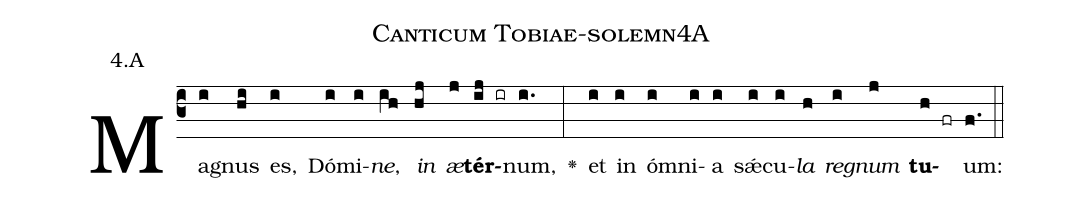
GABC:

name: Canticum Tobiae-solemn4A;
annotation: 4.A;
%%
(c3)Ma(i)gnus(hi) es,(i) Dó(i)mi(i)<i>ne</i>,(ih) <i>in</i>(hj) <i>æ</i>(j)<b>tér</b>(ij ir)num,(i.) <v>\greheightstar</v>(:) et(i) in(i) óm(i)ni(i)a(i) sǽ(i)cu(i)<i>la</i>(h) <i>re</i>(i)<i>gnum</i>(j) <b>tu</b>(h fr)um:(f.) (::)


%E(i) u(h) o(i) u(j) a(h) e.(f.) (::)
